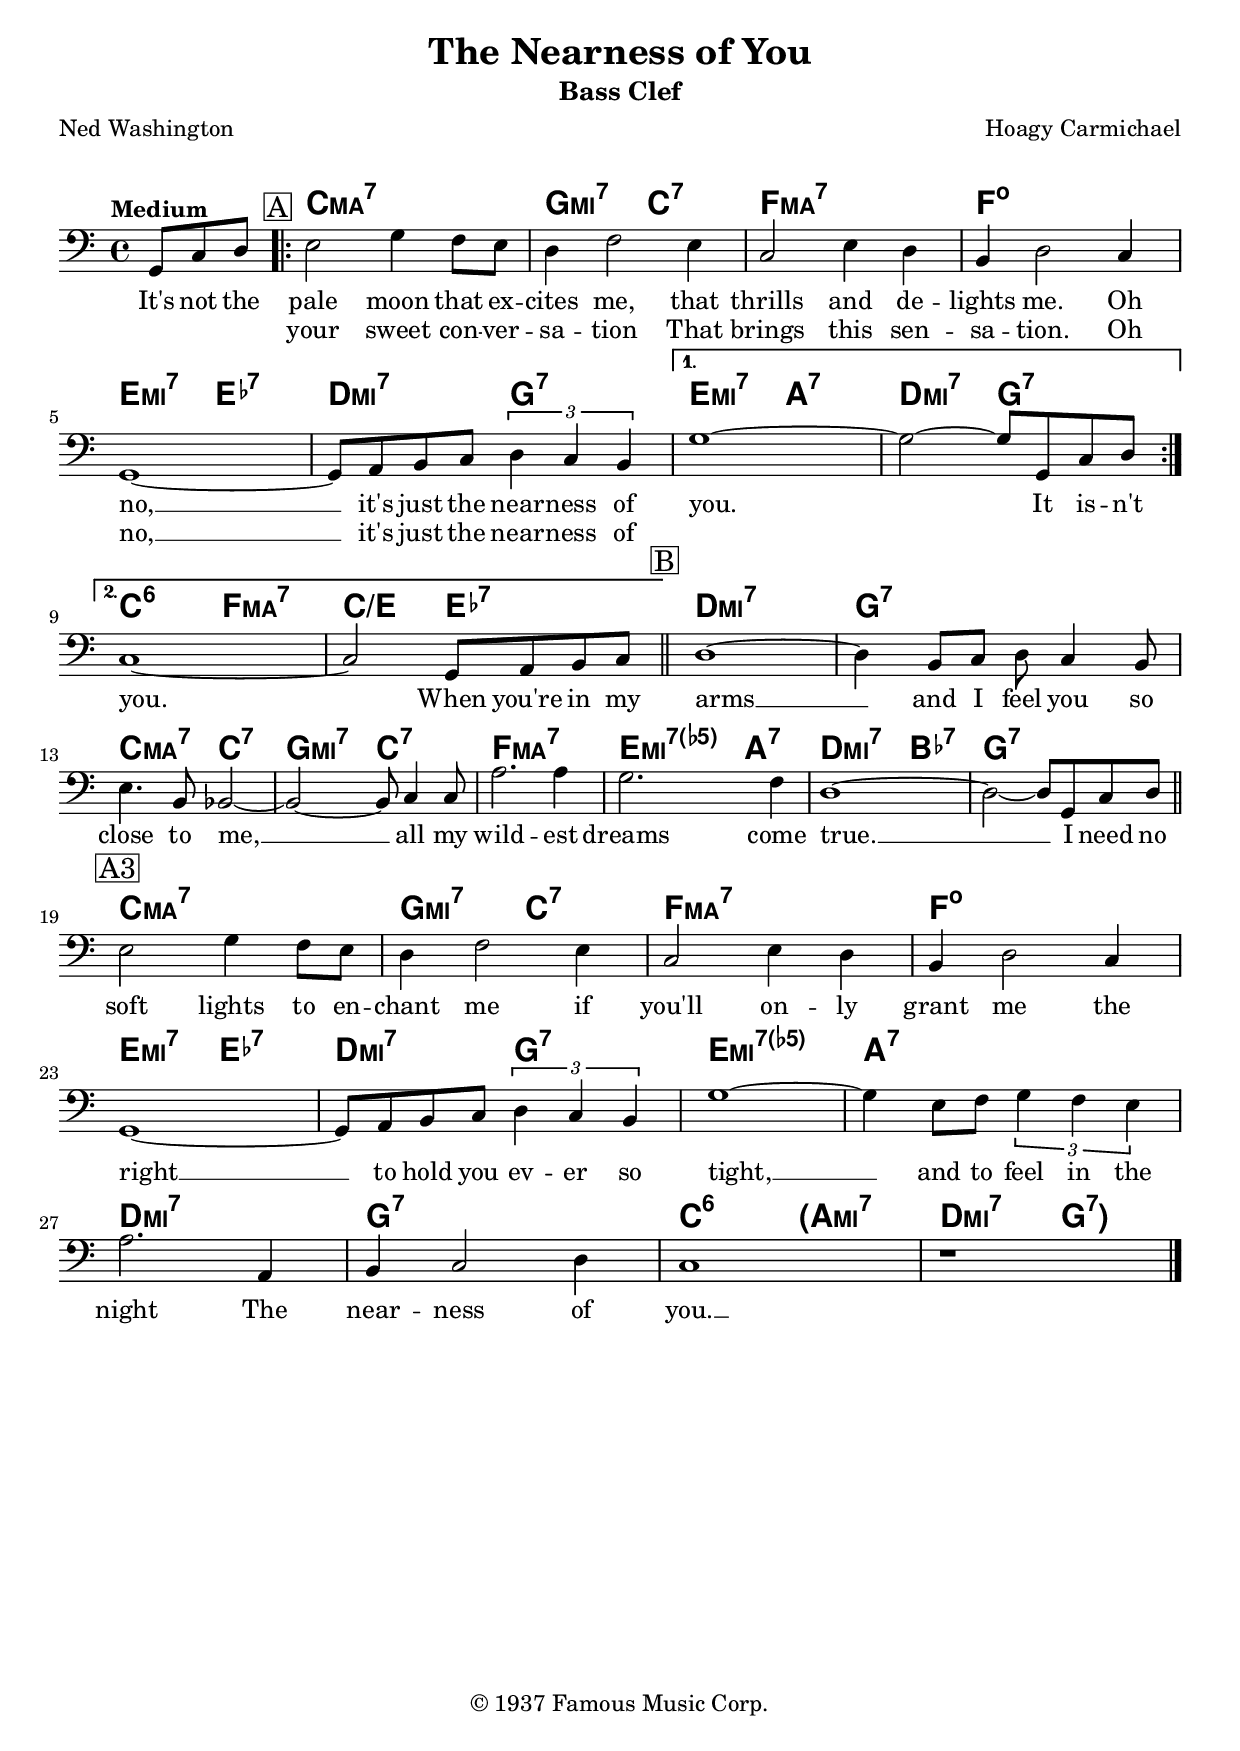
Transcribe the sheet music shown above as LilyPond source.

\version "2.24.0"

\include "english.ly"

instrument = "Bass Clef"
whatKey = c,
whatClef = "bass"

%% -*- Mode: LilyPond -*-

\include "lead-sheets.ily"

refrainLyricsPre = \lyricmode {
It's not the
}

refrainLyricsOne = \lyricmode {
pale moon that ex -- cites me,
that thrills and de -- lights me.
Oh no, __ it's just the near -- ness of
}

refrainLyricsOneRep = \lyricmode {
you.
It is -- n't
}

refrainLyricsTwo = \lyricmode {
your sweet con -- ver -- sa -- tion
That brings this sen -- sa -- tion.
Oh no, __ it's just the near -- ness of
}

refrainLyricsTwoRep = \lyricmode {
you.
When you're in my
}

refrainLyricsBridge = \lyricmode {
arms __
and I feel you so close to me, __
all my wild -- est dreams come true. __
I need no
}


refrainLyricsThree = \lyricmode {
soft lights to en -- chant me
if you'll on -- ly grant me
the right __ to hold you ev -- er so tight, __
and to feel in the night
The near -- ness of you. __
}

refrainChords = \chordmode {
  s4.
  
  f1:maj7 c2:m7 f2:7 bf1:maj7 bf1:dim7
  a2:m7 af2:7 g2:m7 c2:7
  
  a2:m7 d2:7 g2:m7 c2:7
  
  f2:6 bf2:maj7 f2/a af2:7
  
  g1:m7 c1:7
  f2:maj7 f2:7 c2:m7 f2:7 bf1:maj7 a2:m7.5- d2:7
  g2:m7 ef2:7 c1:7
  
  f1:maj7 c2:m7 f2:7 bf1:maj7 bf1:dim7
  a2:m7 af2:7 g2:m7 c2:7

  a1:m7.5- d1:7 g1:m7 c1:7
  f2:6
  \set chordNameFunction = #begin-parenthesis-ignatzek-chord-names
  d2:m7
  \unset chordNameFunction
  g2:m7
  \set chordNameFunction = #end-parenthesis-ignatzek-chord-names
  c2:7
  \unset chordNameFunction
}

refrainMelody = \relative f' {
  \time 4/4
  \key f \major
  \clef \whatClef
  \tempo "Medium"
  
  \partial 4. c8 f8 g8 |

  \mark \markup{ \box "A" }
  
  \repeat volta 2 {
  a2 c4 bf8 a8 | g4 bf2 a4 | f2 a4 g4 | e4 g2 f4 |
  c1~ | c8 d8 e8 f8 \tuplet 3/2 { g4 f4 e4 } |
  } \alternative { {
  c'1~ | c2~ c8 c,8 f8 g8 |
  \break
  } {
  f1~ | f2 c8 d8 e8 f8 |
  } }

  \bar "||"

  \mark \markup{ \box "B" }
  
  g1~ | g4 e8 f8 g8 f4 e8 |
  \break
  a4. e8 ef2~ | ef2~ ef8 f4 f8 | d'2. d4 | c2. bf4 |
  g1~ | g2~ g8 c,8 f8 g8 |
  
  \bar "||"
  \break

  \mark \markup{ \box "A3" }

  a2 c4 bf8 a8 | g4 bf2 a4 | f2 a4 g4 | e4 g2 f4 |
  \break
  c1~ | c8 d8 e8 f8 \tuplet 3/2 { g4 f4 e4 } |
  c'1~ | c4 a8 bf8 \tuplet 3/2 { c4 bf4 a4 } |
  \break
  d2. d,4 | e4 f2 g4 | f1 | r1 |

  \bar "|."
}

\include "paper.ily"

\header {
  title = "The Nearness of You"
  subtitle = \instrument
  poet = "Ned Washington"
  composer = "Hoagy Carmichael"
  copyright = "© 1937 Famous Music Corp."
}

\markup {
  % Leave a gap after the header
  \vspace #1
}

\score {
  <<
    { \context ChordNames 
      {
      \override ChordName.font-size = #+3
      \override ChordName.font-series = #'bold
      \set chordChanges = ##t
     \transpose f \whatKey {
       \refrainChords
	}
      }
      }
    \new Staff {
      \context Voice = "voiceMelody" { 
	\noDoubleAccidentalMusic \transpose f \whatKey {
	  \refrainMelody
	  }
	}
    }
    \new Lyrics \lyricsto "voiceMelody"
    {
      \refrainLyricsPre
    <<
      { \refrainLyricsOne }
      \new Lyrics {
	\set associatedVoice = "voiceMelody"
	\refrainLyricsTwo }
    >>
    \refrainLyricsOneRep
    \refrainLyricsTwoRep
    \refrainLyricsBridge
    \refrainLyricsThree
    }
  >>
  \layout { }
}

